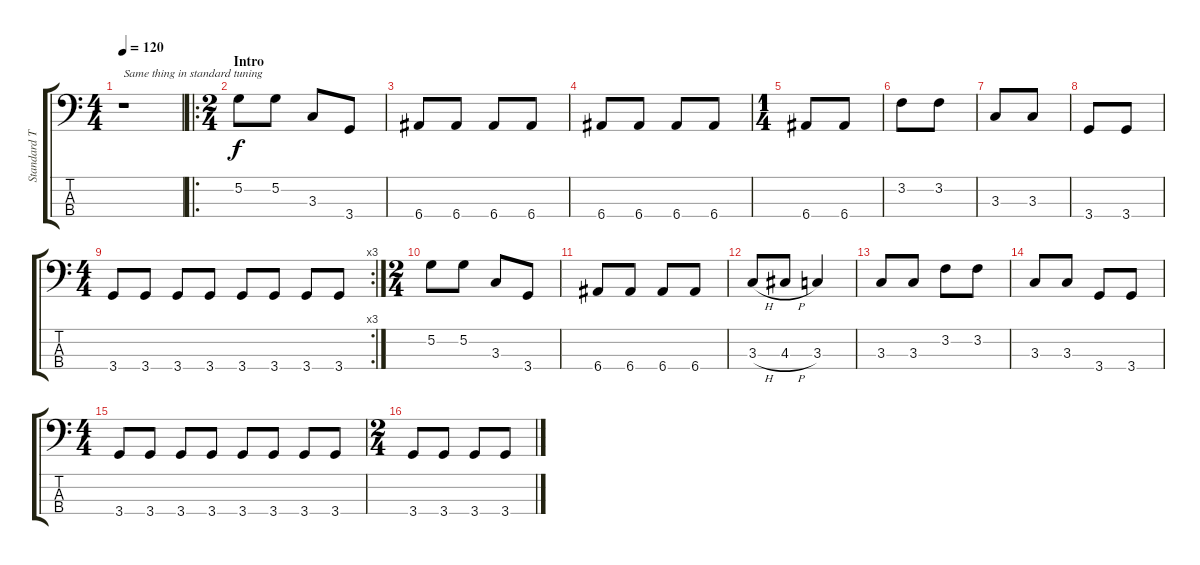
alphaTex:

\track ("Standard Tuning" "Standard T") {instrument electricbassfinger}
\staff {score tabs}
\tuning (G2 D2 A1 E1) {hide}
\ts (4 4)
\tempo 120
\tempo 170
\tempo 120
\clef f4
\ks c
r.1{txt "Same thing in standard tuning" dy f instrument electricbassfinger} |
\ro
\ts (2 4)
\section ("" "Intro")
5.2.8 5.2.8 3.3.8 3.4.8 |
6.4.8 6.4.8 6.4.8 6.4.8 |
6.4.8 6.4.8 6.4.8 6.4.8 |
\ts (1 4)
6.4.8 6.4.8 |
3.2.8 3.2.8 |
3.3.8 3.3.8 |
3.4.8 3.4.8 |
\rc 3
\ts (4 4)
3.4.8 3.4.8 3.4.8 3.4.8 3.4.8 3.4.8 3.4.8 3.4.8 |
\ts (2 4)
5.2.8 5.2.8 3.3.8 3.4.8 |
6.4.8 6.4.8 6.4.8 6.4.8 |
3.3{h}.8 4.3{h}.8 3.3.4 |
3.3.8 3.3.8 3.2.8 3.2.8 |
3.3.8 3.3.8 3.4.8 3.4.8 |
\ts (4 4)
3.4.8 3.4.8 3.4.8 3.4.8 3.4.8 3.4.8 3.4.8 3.4.8 |
\ts (2 4)
3.4.8 3.4.8 3.4.8 3.4.8
